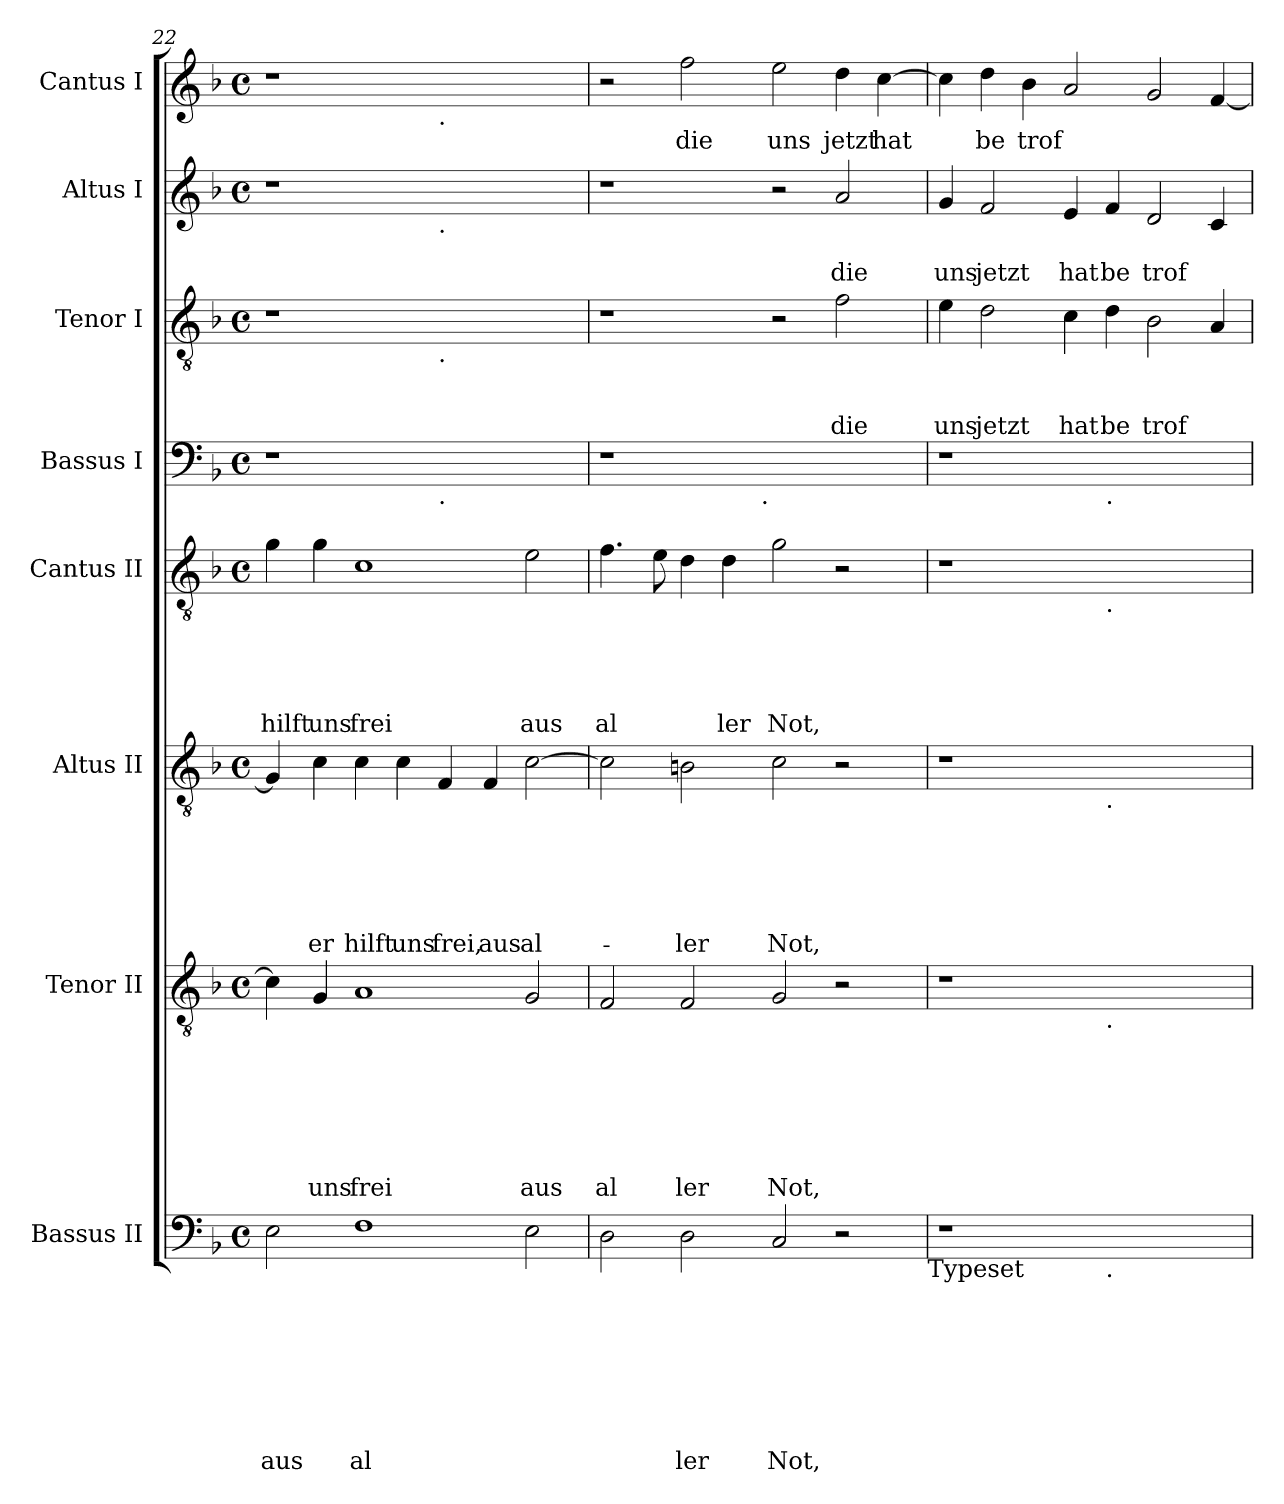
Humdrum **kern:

**kern	**text	**text	**text	**text	**text	**text	**text	**text	**kern	**text	**text	**text	**text	**text	**text	**text	**kern	**text	**text	**text	**text	**text	**text	**kern	**text	**text	**text	**text	**text	**kern	**kern	**text	**text	**text	**kern	**text	**text	**kern	**text
*part8	*part8	*part8	*part8	*part8	*part8	*part8	*part8	*part8	*part7	*part7	*part7	*part7	*part7	*part7	*part7	*part7	*part6	*part6	*part6	*part6	*part6	*part6	*part6	*part5	*part5	*part5	*part5	*part5	*part5	*part4	*part3	*part3	*part3	*part3	*part2	*part2	*part2	*part1	*part1
*staff8	*staff8	*staff8	*staff8	*staff8	*staff8	*staff8	*staff8	*staff8	*staff7	*staff7	*staff7	*staff7	*staff7	*staff7	*staff7	*staff7	*staff6	*staff6	*staff6	*staff6	*staff6	*staff6	*staff6	*staff5	*staff5	*staff5	*staff5	*staff5	*staff5	*staff4	*staff3	*staff3	*staff3	*staff3	*staff2	*staff2	*staff2	*staff1	*staff1
*I"Bassus II	*	*	*	*	*	*	*	*	*I"Tenor II	*	*	*	*	*	*	*	*I"Altus II	*	*	*	*	*	*	*I"Cantus II	*	*	*	*	*	*I"Bassus I	*I"Tenor I	*	*	*	*I"Altus I	*	*	*I"Cantus I	*
*clefF4	*	*	*	*	*	*	*	*	*clefGv2	*	*	*	*	*	*	*	*clefGv2	*	*	*	*	*	*	*clefGv2	*	*	*	*	*	*clefF4	*clefGv2	*	*	*	*clefG2	*	*	*clefG2	*
*k[b-]	*	*	*	*	*	*	*	*	*k[b-]	*	*	*	*	*	*	*	*k[b-]	*	*	*	*	*	*	*k[b-]	*	*	*	*	*	*k[b-]	*k[b-]	*	*	*	*k[b-]	*	*	*k[b-]	*
*F:	*	*	*	*	*	*	*	*	*F:	*	*	*	*	*	*	*	*F:	*	*	*	*	*	*	*F:	*	*	*	*	*	*F:	*F:	*	*	*	*F:	*	*	*F:	*
*M4/4	*	*	*	*	*	*	*	*	*M4/4	*	*	*	*	*	*	*	*M4/4	*	*	*	*	*	*	*M4/4	*	*	*	*	*	*M4/4	*M4/4	*	*	*	*M4/4	*	*	*M4/4	*
*met(c)	*	*	*	*	*	*	*	*	*met(c)	*	*	*	*	*	*	*	*met(c)	*	*	*	*	*	*	*met(c)	*	*	*	*	*	*met(c)	*met(c)	*	*	*	*met(c)	*	*	*met(c)	*
=22	=22	=22	=22	=22	=22	=22	=22	=22	=22	=22	=22	=22	=22	=22	=22	=22	=22	=22	=22	=22	=22	=22	=22	=22	=22	=22	=22	=22	=22	=22	=22	=22	=22	=22	=22	=22	=22	=22	=22
!	!	!	!	!	!	!	!	!LO:LY:b	!	!	!	!	!	!	!	!	!	!	!	!	!	!	!	!	!	!	!	!	!LO:LY:b	!	!	!	!	!	!	!	!	!	!
2E\	.	.	.	.	.	.	.	aus	4c\]	.	.	.	.	.	.	.	4G/]	.	.	.	.	.	.	4g\	.	.	.	.	hilft	1r	1r	.	.	.	1r	.	.	1r	.
!	!	!	!	!	!	!	!	!	!	!	!	!	!	!	!	!LO:LY:b	!	!	!	!	!	!	!LO:LY:b	!	!	!	!	!	!LO:LY:b	!	!	!	!	!	!	!	!	!	!
.	.	.	.	.	.	.	.	.	4G/	.	.	.	.	.	.	uns	4c\	.	.	.	.	.	er	4g\	.	.	.	.	uns	.	.	.	.	.	.	.	.	.	.
!	!	!	!	!	!	!	!	!LO:LY:b	!	!	!	!	!	!	!	!LO:LY:b	!	!	!	!	!	!	!LO:LY:b	!	!	!	!	!	!LO:LY:b	!	!	!	!	!	!	!	!	!	!
1F	.	.	.	.	.	.	.	al	1A	.	.	.	.	.	.	frei	4c\	.	.	.	.	.	hilft	1c	.	.	.	.	frei	.	.	.	.	.	.	.	.	.	.
!	!	!	!	!	!	!	!	!	!	!	!	!	!	!	!	!	!	!	!	!	!	!	!LO:LY:b	!	!	!	!	!	!	!	!	!	!	!	!	!	!	!	!
.	.	.	.	.	.	.	.	.	.	.	.	.	.	.	.	.	4c\	.	.	.	.	.	uns	.	.	.	.	.	.	.	.	.	.	.	.	.	.	.	.
!	!	!	!	!	!	!	!	!	!	!	!	!	!	!	!	!	!	!	!	!	!	!	!	!	!	!	!	!	!	!	!	!	!	!	!	!	!	!LO:TX:b:t=.	!
!	!	!	!	!	!	!	!	!	!	!	!	!	!	!	!	!	!	!	!	!	!	!	!	!	!	!	!	!	!	!	!	!	!	!	!LO:TX:b:t=.	!	!	!	!
!	!	!	!	!	!	!	!	!	!	!	!	!	!	!	!	!	!	!	!	!	!	!	!	!	!	!	!	!	!	!	!LO:TX:b:t=.	!	!	!	!	!	!	!	!
!	!	!	!	!	!	!	!	!	!	!	!	!	!	!	!	!	!	!	!	!	!	!	!	!	!	!	!	!	!	!LO:TX:b:t=.	!	!	!	!	!	!	!	!	!
!	!	!	!	!	!	!	!	!	!	!	!	!	!	!	!	!	!	!	!	!	!	!	!LO:LY:b	!	!	!	!	!	!	!	!	!	!	!	!	!	!	!	!
.	.	.	.	.	.	.	.	.	.	.	.	.	.	.	.	.	4F/	.	.	.	.	.	frei,	.	.	.	.	.	.	1ryy	1ryy	.	.	.	1ryy	.	.	1ryy	.
!	!	!	!	!	!	!	!	!	!	!	!	!	!	!	!	!	!	!	!	!	!	!	!LO:LY:b	!	!	!	!	!	!	!	!	!	!	!	!	!	!	!	!
.	.	.	.	.	.	.	.	.	.	.	.	.	.	.	.	.	4F/	.	.	.	.	.	aus	.	.	.	.	.	.	.	.	.	.	.	.	.	.	.	.
!	!	!	!	!	!	!	!	!	!	!	!	!	!	!	!	!LO:LY:b	!	!	!	!	!	!	!LO:LY:b	!	!	!	!	!	!LO:LY:b	!	!	!	!	!	!	!	!	!	!
2E\	.	.	.	.	.	.	.	.	2G/	.	.	.	.	.	.	aus	[<2c\	.	.	.	.	.	al-	2e\	.	.	.	.	aus	.	.	.	.	.	.	.	.	.	.
!!LO:LB:g=z
=23	=23	=23	=23	=23	=23	=23	=23	=23	=23	=23	=23	=23	=23	=23	=23	=23	=23	=23	=23	=23	=23	=23	=23	=23	=23	=23	=23	=23	=23	=23	=23	=23	=23	=23	=23	=23	=23	=23	=23
!	!	!	!	!	!	!	!	!	!	!	!	!	!	!	!	!LO:LY:b	!	!	!	!	!	!	!	!	!	!	!	!	!LO:LY:b	!	!	!	!	!	!	!	!	!	!
*	*	*	*	*	*	*	*	*	*	*	*	*	*	*	*	*	*	*	*	*	*	*	*	*	*	*	*	*	*	*^	*	*	*	*	*	*	*	*	*
2D\	.	.	.	.	.	.	.	.	2F/	.	.	.	.	.	.	al	2c\]	.	.	.	.	.	.	4.f\	.	.	.	.	al	1r	2ryy	1r	.	.	.	1r	.	.	2r	.
.	.	.	.	.	.	.	.	.	.	.	.	.	.	.	.	.	.	.	.	.	.	.	.	8e\	.	.	.	.	.	.	.	.	.	.	.	.	.	.	.	.
!	!	!	!	!	!	!	!	!LO:LY:b	!	!	!	!	!	!	!	!LO:LY:b	!	!	!	!	!	!	!LO:LY:b	!	!	!	!	!	!	!	!	!	!	!	!	!	!	!	!	!LO:LY:b
2D\	.	.	.	.	.	.	.	ler	2F/	.	.	.	.	.	.	ler	2Bn\	.	.	.	.	.	-ler	4d\	.	.	.	.	.	.	4...ryy	.	.	.	.	.	.	.	2ff\	die
!	!	!	!	!	!	!	!	!	!	!	!	!	!	!	!	!	!	!	!	!	!	!	!	!	!	!	!	!	!LO:LY:b	!	!	!	!	!	!	!	!	!	!	!
.	.	.	.	.	.	.	.	.	.	.	.	.	.	.	.	.	.	.	.	.	.	.	.	4d\	.	.	.	.	ler	.	.	.	.	.	.	.	.	.	.	.
!	!	!	!	!	!	!	!	!	!	!	!	!	!	!	!	!	!	!	!	!	!	!	!	!	!	!	!	!	!	!	!LO:TX:b:t=.	!	!	!	!	!	!	!	!	!
.	.	.	.	.	.	.	.	.	.	.	.	.	.	.	.	.	.	.	.	.	.	.	.	.	.	.	.	.	.	.	1ryy	.	.	.	.	.	.	.	.	.
!	!	!	!	!	!	!	!	!LO:LY:b	!	!	!	!	!	!	!	!LO:LY:b	!	!	!	!	!	!	!LO:LY:b	!	!	!	!	!	!LO:LY:b	!	!	!	!	!	!	!	!	!	!	!LO:LY:b
2C/	.	.	.	.	.	.	.	Not,	2G/	.	.	.	.	.	.	Not,	2c\	.	.	.	.	.	Not,	2g\	.	.	.	.	Not,	1ryy	.	2r	.	.	.	2r	.	.	2ee\	uns
!	!	!	!	!	!	!	!	!	!	!	!	!	!	!	!	!	!	!	!	!	!	!	!	!	!	!	!	!	!	!	!	!	!	!	!LO:LY:b	!	!	!LO:LY:b	!	!LO:LY:b
2r	.	.	.	.	.	.	.	.	2r	.	.	.	.	.	.	.	2r	.	.	.	.	.	.	2r	.	.	.	.	.	.	.	2f\	.	.	die	2a/	.	die	4dd\	jetzt
!	!	!	!	!	!	!	!	!	!	!	!	!	!	!	!	!	!	!	!	!	!	!	!	!	!	!	!	!	!	!	!	!	!	!	!	!	!	!	!	!LO:LY:b
.	.	.	.	.	.	.	.	.	.	.	.	.	.	.	.	.	.	.	.	.	.	.	.	.	.	.	.	.	.	.	.	.	.	.	.	.	.	.	[>4cc\	hat
.	.	.	.	.	.	.	.	.	.	.	.	.	.	.	.	.	.	.	.	.	.	.	.	.	.	.	.	.	.	.	32ryy	.	.	.	.	.	.	.	.	.
!LO:TX:b:t=Typeset	!	!	!	!	!	!	!	!	!	!	!	!	!	!	!	!	!	!	!	!	!	!	!	!	!	!	!	!	!	!	!	!	!	!	!	!	!	!	!	!
=24	=24	=24	=24	=24	=24	=24	=24	=24	=24	=24	=24	=24	=24	=24	=24	=24	=24	=24	=24	=24	=24	=24	=24	=24	=24	=24	=24	=24	=24	=24	=24	=24	=24	=24	=24	=24	=24	=24	=24	=24
!	!	!	!	!	!	!	!	!	!	!	!	!	!	!	!	!	!	!	!	!	!	!	!	!	!	!	!	!	!	!	!	!	!	!	!LO:LY:b	!	!	!LO:LY:b	!	!
*	*	*	*	*	*	*	*	*	*	*	*	*	*	*	*	*	*	*	*	*	*	*	*	*	*	*	*	*	*	*v	*v	*	*	*	*	*	*	*	*	*
1r	.	.	.	.	.	.	.	.	1r	.	.	.	.	.	.	.	1r	.	.	.	.	.	.	1r	.	.	.	.	.	1r	4e\	.	.	uns	4g/	.	uns	4cc\]	.
!	!	!	!	!	!	!	!	!	!	!	!	!	!	!	!	!	!	!	!	!	!	!	!	!	!	!	!	!	!	!	!	!	!	!LO:LY:b	!	!	!LO:LY:b	!	!LO:LY:b
.	.	.	.	.	.	.	.	.	.	.	.	.	.	.	.	.	.	.	.	.	.	.	.	.	.	.	.	.	.	.	2d\	.	.	jetzt	2f/	.	jetzt	4dd\	be
!	!	!	!	!	!	!	!	!	!	!	!	!	!	!	!	!	!	!	!	!	!	!	!	!	!	!	!	!	!	!	!	!	!	!	!	!	!	!	!LO:LY:b
.	.	.	.	.	.	.	.	.	.	.	.	.	.	.	.	.	.	.	.	.	.	.	.	.	.	.	.	.	.	.	.	.	.	.	.	.	.	4b-\	trof
!	!	!	!	!	!	!	!	!	!	!	!	!	!	!	!	!	!	!	!	!	!	!	!	!	!	!	!	!	!	!	!	!	!	!LO:LY:b	!	!	!LO:LY:b	!	!
.	.	.	.	.	.	.	.	.	.	.	.	.	.	.	.	.	.	.	.	.	.	.	.	.	.	.	.	.	.	.	4c\	.	.	hat	4e/	.	hat	2a/	.
!	!	!	!	!	!	!	!	!	!	!	!	!	!	!	!	!	!	!	!	!	!	!	!	!	!	!	!	!	!	!LO:TX:b:t=.	!	!	!	!	!	!	!	!	!
!	!	!	!	!	!	!	!	!	!	!	!	!	!	!	!	!	!	!	!	!	!	!	!	!LO:TX:b:t=.	!	!	!	!	!	!	!	!	!	!	!	!	!	!	!
!	!	!	!	!	!	!	!	!	!	!	!	!	!	!	!	!	!LO:TX:b:t=.	!	!	!	!	!	!	!	!	!	!	!	!	!	!	!	!	!	!	!	!	!	!
!	!	!	!	!	!	!	!	!	!LO:TX:b:t=.	!	!	!	!	!	!	!	!	!	!	!	!	!	!	!	!	!	!	!	!	!	!	!	!	!	!	!	!	!	!
!LO:TX:b:t=.	!	!	!	!	!	!	!	!	!	!	!	!	!	!	!	!	!	!	!	!	!	!	!	!	!	!	!	!	!	!	!	!	!	!	!	!	!	!	!
!	!	!	!	!	!	!	!	!	!	!	!	!	!	!	!	!	!	!	!	!	!	!	!	!	!	!	!	!	!	!	!	!	!	!LO:LY:b	!	!	!LO:LY:b	!	!
1ryy	.	.	.	.	.	.	.	.	1ryy	.	.	.	.	.	.	.	1ryy	.	.	.	.	.	.	1ryy	.	.	.	.	.	1ryy	4d\	.	.	be	4f/	.	be	.	.
!	!	!	!	!	!	!	!	!	!	!	!	!	!	!	!	!	!	!	!	!	!	!	!	!	!	!	!	!	!	!	!	!	!	!LO:LY:b	!	!	!LO:LY:b	!	!
.	.	.	.	.	.	.	.	.	.	.	.	.	.	.	.	.	.	.	.	.	.	.	.	.	.	.	.	.	.	.	2B-\	.	.	trof	2d/	.	trof	2g/	.
.	.	.	.	.	.	.	.	.	.	.	.	.	.	.	.	.	.	.	.	.	.	.	.	.	.	.	.	.	.	.	4A/	.	.	.	4c/	.	.	[<4f/	.
=	=	=	=	=	=	=	=	=	=	=	=	=	=	=	=	=	=	=	=	=	=	=	=	=	=	=	=	=	=	=	=	=	=	=	=	=	=	=	=
*-	*-	*-	*-	*-	*-	*-	*-	*-	*-	*-	*-	*-	*-	*-	*-	*-	*-	*-	*-	*-	*-	*-	*-	*-	*-	*-	*-	*-	*-	*-	*-	*-	*-	*-	*-	*-	*-	*-	*-
